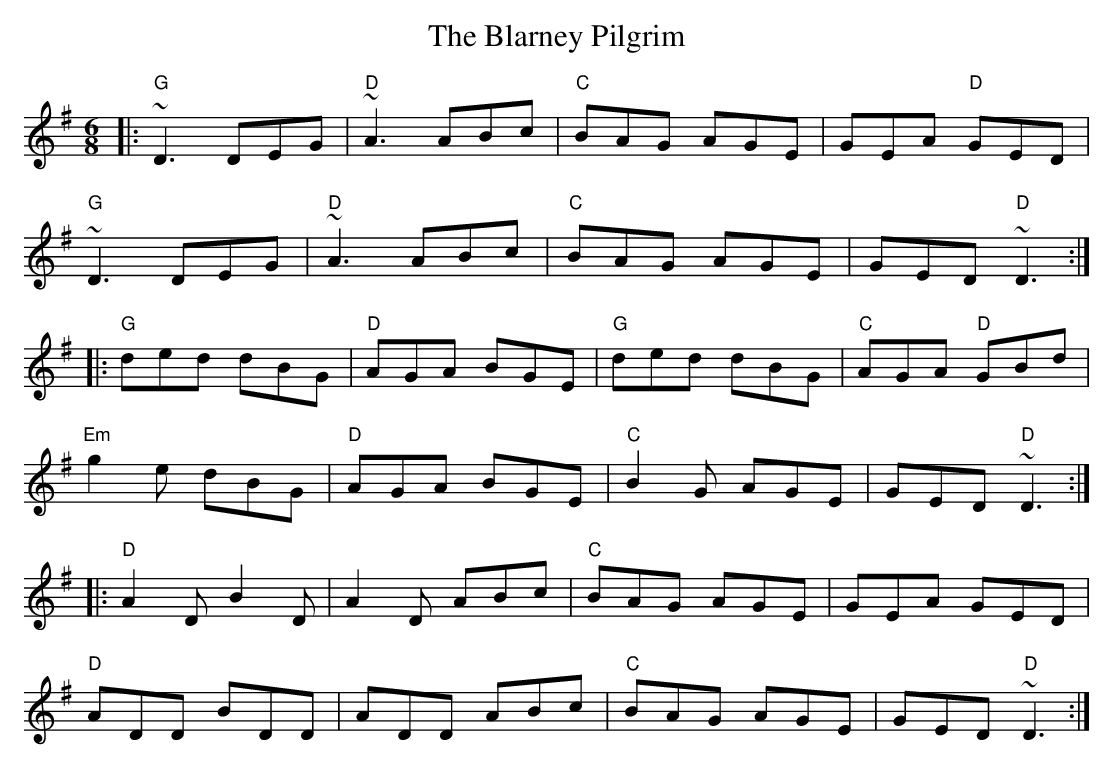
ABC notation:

X:1
T: Blarney Pilgrim, The
M: 6/8
L: 1/8
K: Dmix
|:"G"~D3 DEG|"D"~A3 ABc|"C"BAG AGE|GEA "D"GED|
"G"~D3 DEG|"D"~A3 ABc|"C"BAG AGE|GED "D"~D3:|
|:"G"ded dBG|"D"AGA BGE|"G"ded dBG|"C"AGA "D"GBd|
"Em"g2e dBG|"D"AGA BGE|"C"B2G AGE|GED "D"~D3:|
|:"D"A2D B2D|A2D ABc|"C"BAG AGE|GEA GED |
"D"ADD BDD|ADD ABc|"C"BAG AGE|GED "D"~D3:|
